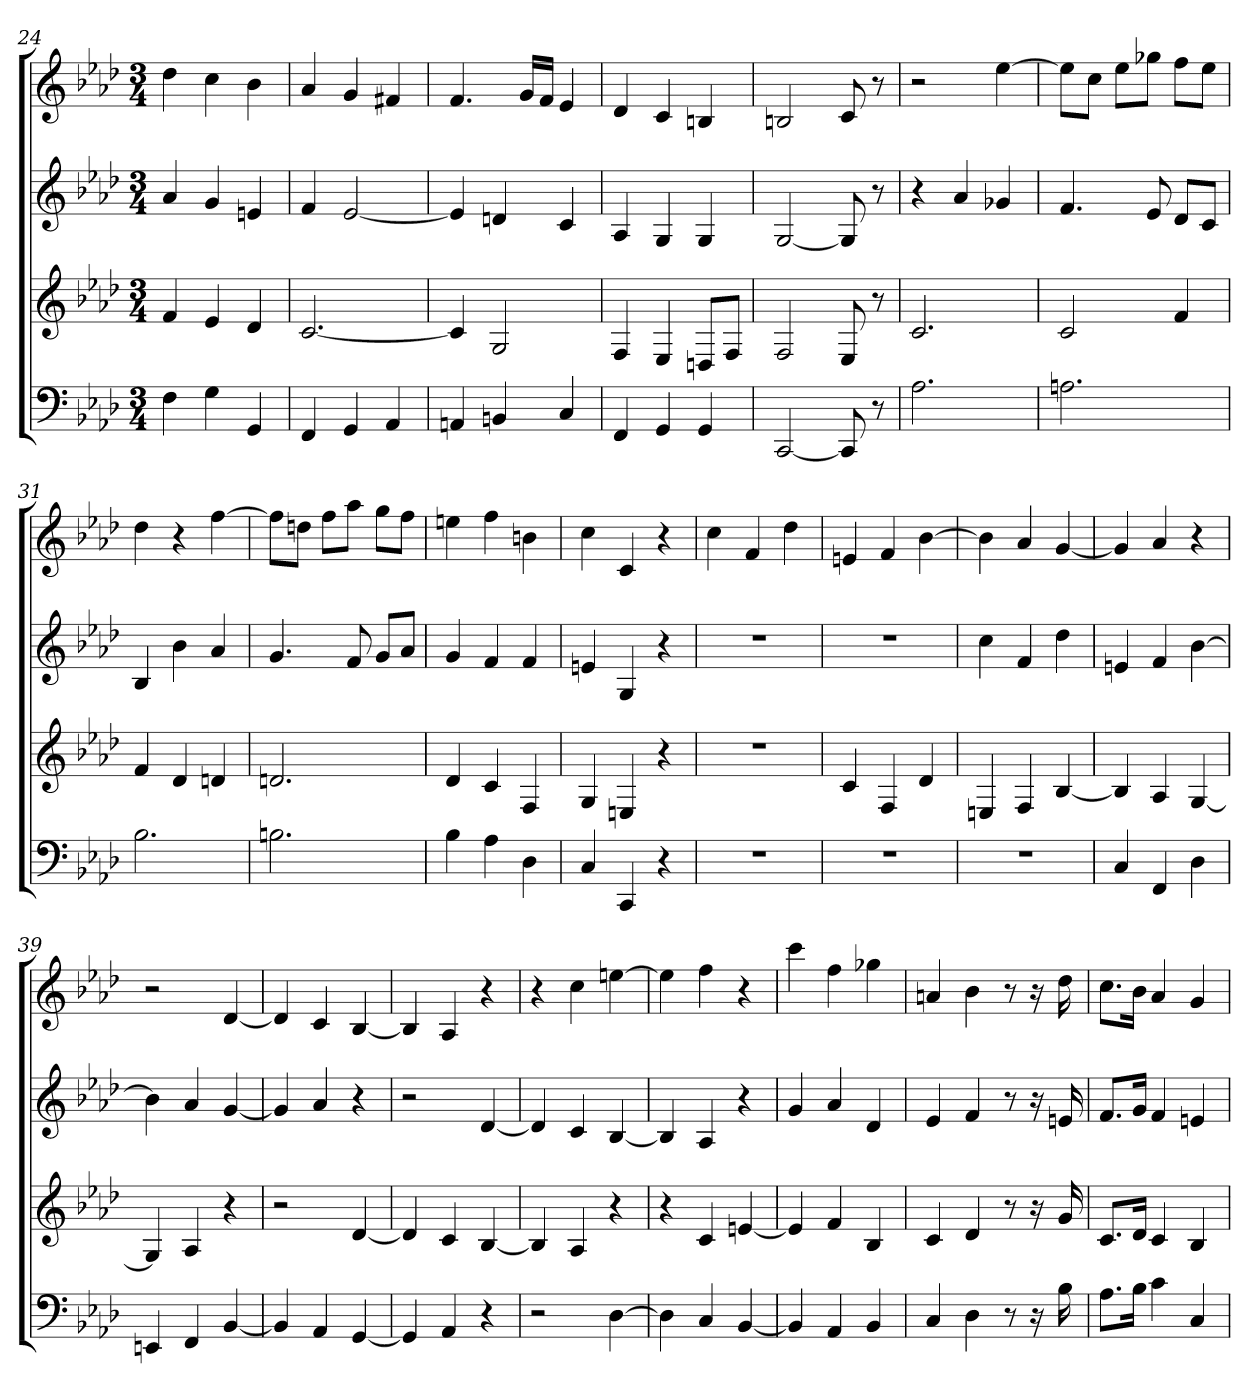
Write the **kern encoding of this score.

**kern	**kern	**kern	**kern
*part4	*part3	*part2	*part1
*staff4	*staff3	*staff2	*staff1
*k[b-e-a-d-]	*k[b-e-a-d-]	*k[b-e-a-d-]	*k[b-e-a-d-]
*f:	*f:	*f:	*f:
*M3/4	*M3/4	*M3/4	*M3/4
=24	=24	=24	=24
4F	4f	4a-	4dd-
4G	4e-	4g	4cc
4GG	4d-	4en	4b-
=25	=25	=25	=25
4FF	[2.c	4f	4a-
4GG	.	[2e-	4g
4AA-	.	.	4f#X
=26	=26	=26	=26
4AAn	4c]	4e-]	4.f
4BBn	2G	4dn	.
.	.	.	16gLL
.	.	.	16fJJ
4C	.	4c	4e-
=27	=27	=27	=27
4FF	4F	4A-	4d-
4GG	4E-	4G	4c
4GG	8DnL	4G	4Bn
.	8FJ	.	.
=28	=28	=28	=28
[2CC	2F	[2G	2Bn
8CC]	8E-	8G]	8c
8r	8r	8r	8r
=29	=29	=29	=29
2.A-	2.c	4r	2r
.	.	4a-	.
.	.	4g-X	[4ee-
=30	=30	=30	=30
2.An	2c	4.f	8ee-L]
.	.	.	8ccJ
.	.	.	8ee-L
.	.	8e-	8gg-XJ
.	4f	8d-L	8ffL
.	.	8cJ	8ee-J
=31	=31	=31	=31
2.B-	4f	4B-	4dd-
.	4d-	4b-	4r
.	4dn	4a-	[4ff
=32	=32	=32	=32
2.Bn	2.dn	4.g	8ffL]
.	.	.	8ddnJ
.	.	.	8ffL
.	.	8f	8aa-J
.	.	8gL	8ggL
.	.	8a-J	8ffJ
=33	=33	=33	=33
4B-	4d-	4g	4een
4A-	4c	4f	4ff
4D-	4F	4f	4bn
=34	=34	=34	=34
4C	4G	4en	4cc
4CC	4En	4G	4c
4r	4r	4r	4r
=35	=35	=35	=35
2.r	2.r	2.r	4cc
.	.	.	4f
.	.	.	4dd-
=36	=36	=36	=36
2.r	4c	2.r	4en
.	4F	.	4f
.	4d-	.	[4b-
=37	=37	=37	=37
2.r	4En	4cc	4b-]
.	4F	4f	4a-
.	[4B-	4dd-	[4g
=38	=38	=38	=38
4C	4B-]	4en	4g]
4FF	4A-	4f	4a-
4D-	[4G	[4b-	4r
=39	=39	=39	=39
4EEn	4G]	4b-]	2r
4FF	4A-	4a-	.
[4BB-	4r	[4g	[4d-
=40	=40	=40	=40
4BB-]	2r	4g]	4d-]
4AA-	.	4a-	4c
[4GG	[4d-	4r	[4B-
=41	=41	=41	=41
4GG]	4d-]	2r	4B-]
4AA-	4c	.	4A-
4r	[4B-	[4d-	4r
=42	=42	=42	=42
2r	4B-]	4d-]	4r
.	4A-	4c	4cc
[4D-	4r	[4B-	[4een
=43	=43	=43	=43
4D-]	4r	4B-]	4ee]
4C	4c	4A-	4ff
[4BB-	[4en	4r	4r
=44	=44	=44	=44
4BB-]	4e]	4g	4ccc
4AA-	4f	4a-	4ff
4BB-	4B-	4d-	4gg-X
=45	=45	=45	=45
4C	4c	4e-	4an
4D-	4d-	4f	4b-
8r	8r	8r	8r
16r	16r	16r	16r
16B-	16g	16en	16dd-
=46	=46	=46	=46
8.A-L	8.cL	8.fL	8.ccL
16B-Jk	16d-Jk	16gJk	16b-Jk
4c	4c	4f	4a-
4C	4B-	4en	4g
=	=	=	=
*-	*-	*-	*-
